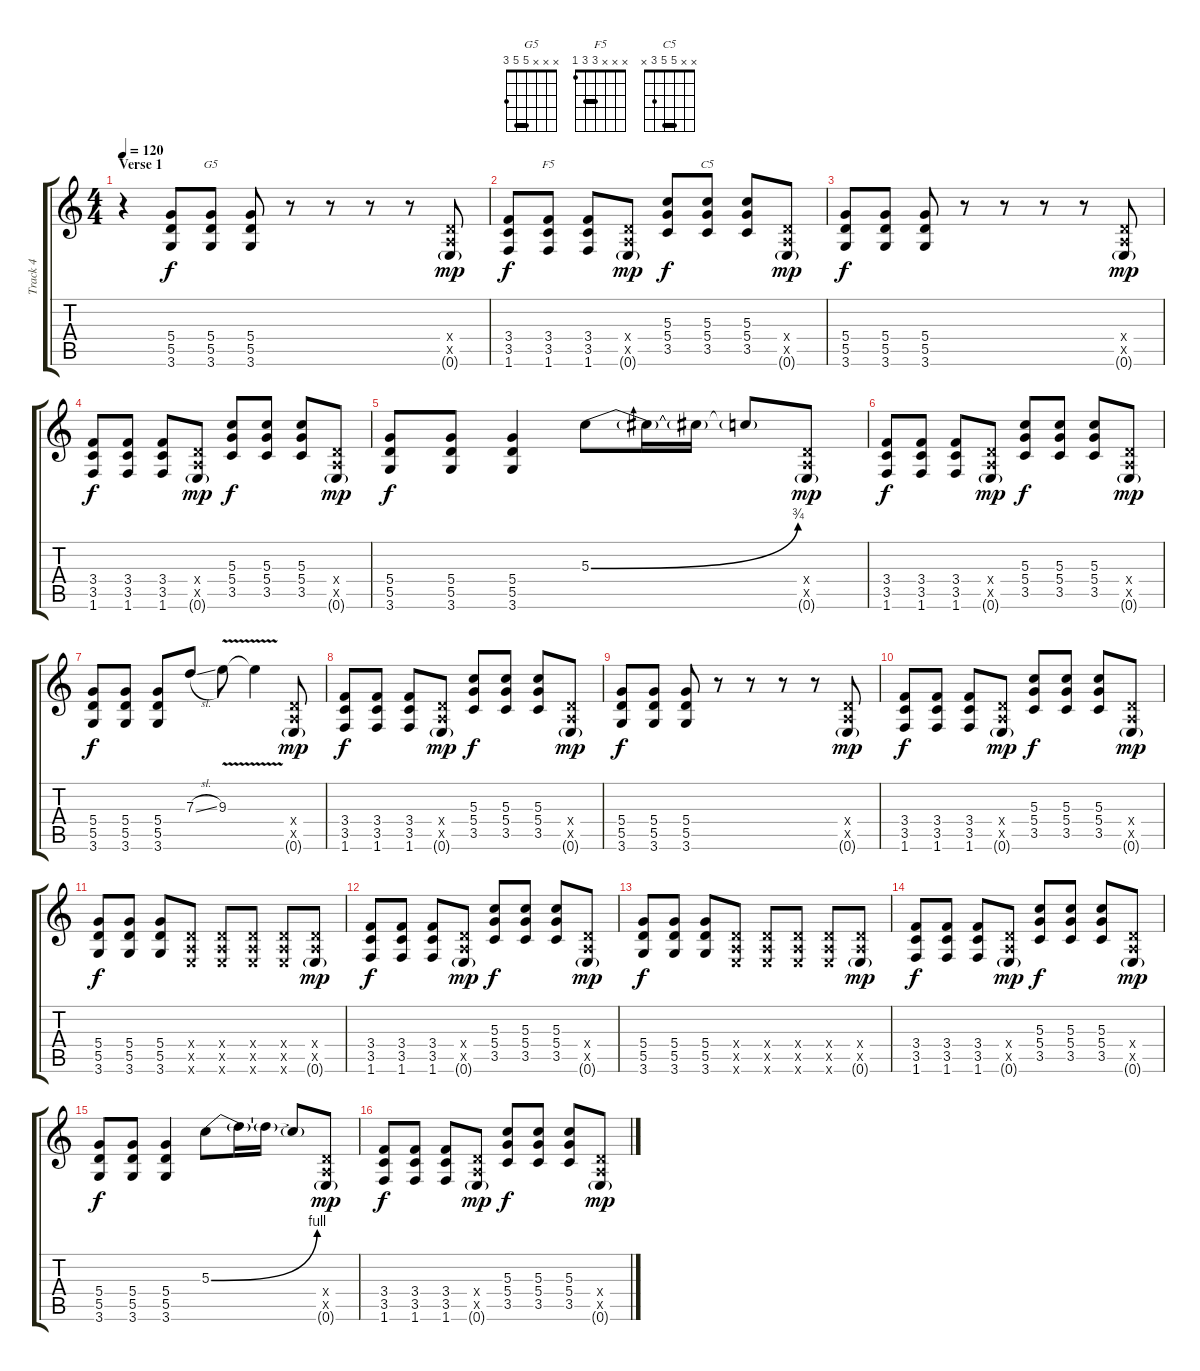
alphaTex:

\track ("Track 4" "Track 4") {instrument electricguitarclean}
\staff {score tabs}
\tuning (E4 B3 G3 D3 A2 E2) {hide}
\chord ("G5" x x x 5 5 3) {barre 5}
\chord ("F5" x x x 3 3 1) {barre 3}
\chord ("C5" x x 5 5 3 x) {barre 5}
\ts (4 4)
\section ("" "Verse 1")
\tempo 120
\clef g2
\ks c
r.4{dy f instrument electricguitarclean} (5.4 5.5 3.6).8 (5.4 5.5 3.6).8{ch "G5"} (5.4 5.5 3.6).8 r.8 r.8 r.8 r.8 (0.4{x} 0.5{x} 0.6{g}).8{dy mp} |
(3.4 3.5 1.6).8{dy f} (3.4 3.5 1.6).8{ch "F5"} (3.4 3.5 1.6).8 (0.4{x} 0.5{x} 0.6{g}).8{dy mp} (5.3 5.4 3.5).8{dy f} (5.3 5.4 3.5).8{ch "C5"} (5.3 5.4 3.5).8 (0.4{x} 0.5{x} 0.6{g}).8{dy mp} |
(5.4 5.5 3.6).8{dy f} (5.4 5.5 3.6).8 (5.4 5.5 3.6).8 r.8 r.8 r.8 r.8 (0.4{x} 0.5{x} 0.6{g}).8{dy mp} |
(3.4 3.5 1.6).8{dy f} (3.4 3.5 1.6).8 (3.4 3.5 1.6).8 (0.4{x} 0.5{x} 0.6{g}).8{dy mp} (5.3 5.4 3.5).8{dy f} (5.3 5.4 3.5).8 (5.3 5.4 3.5).8 (0.4{x} 0.5{x} 0.6{g}).8{dy mp} |
(5.4 5.5 3.6).8{dy f} (5.4 5.5 3.6).8 (5.4 5.5 3.6).4 5.3{be (bend 0 0 60 3)}.8 5.3{t}.16 5.3{t}.16 5.3{t}.8 (0.4{x} 0.5{x} 0.6{g}).8{dy mp} |
(3.4 3.5 1.6).8{dy f} (3.4 3.5 1.6).8 (3.4 3.5 1.6).8 (0.4{x} 0.5{x} 0.6{g}).8{dy mp} (5.3 5.4 3.5).8{dy f} (5.3 5.4 3.5).8 (5.3 5.4 3.5).8 (0.4{x} 0.5{x} 0.6{g}).8{dy mp} |
(5.4 5.5 3.6).8{dy f} (5.4 5.5 3.6).8 (5.4 5.5 3.6).8 7.3{sl}.8 9.3{v}.8 9.3{t}.4 (0.4{x} 0.5{x} 0.6{g}).8{dy mp} |
(3.4 3.5 1.6).8{dy f} (3.4 3.5 1.6).8 (3.4 3.5 1.6).8 (0.4{x} 0.5{x} 0.6{g}).8{dy mp} (5.3 5.4 3.5).8{dy f} (5.3 5.4 3.5).8 (5.3 5.4 3.5).8 (0.4{x} 0.5{x} 0.6{g}).8{dy mp} |
(5.4 5.5 3.6).8{dy f} (5.4 5.5 3.6).8 (5.4 5.5 3.6).8 r.8 r.8 r.8 r.8 (0.4{x} 0.5{x} 0.6{g}).8{dy mp} |
(3.4 3.5 1.6).8{dy f} (3.4 3.5 1.6).8 (3.4 3.5 1.6).8 (0.4{x} 0.5{x} 0.6{g}).8{dy mp} (5.3 5.4 3.5).8{dy f} (5.3 5.4 3.5).8 (5.3 5.4 3.5).8 (0.4{x} 0.5{x} 0.6{g}).8{dy mp} |
(5.4 5.5 3.6).8{dy f} (5.4 5.5 3.6).8 (5.4 5.5 3.6).8 (0.4{x} 0.5{x} 0.6{x}).8 (0.4{x} 0.5{x} 0.6{x}).8 (0.4{x} 0.5{x} 0.6{x}).8 (0.4{x} 0.5{x} 0.6{x}).8 (0.4{x} 0.5{x} 0.6{g}).8{dy mp} |
(3.4 3.5 1.6).8{dy f} (3.4 3.5 1.6).8 (3.4 3.5 1.6).8 (0.4{x} 0.5{x} 0.6{g}).8{dy mp} (5.3 5.4 3.5).8{dy f} (5.3 5.4 3.5).8 (5.3 5.4 3.5).8 (0.4{x} 0.5{x} 0.6{g}).8{dy mp} |
(5.4 5.5 3.6).8{dy f} (5.4 5.5 3.6).8 (5.4 5.5 3.6).8 (0.4{x} 0.5{x} 0.6{x}).8 (0.4{x} 0.5{x} 0.6{x}).8 (0.4{x} 0.5{x} 0.6{x}).8 (0.4{x} 0.5{x} 0.6{x}).8 (0.4{x} 0.5{x} 0.6{g}).8{dy mp} |
(3.4 3.5 1.6).8{dy f} (3.4 3.5 1.6).8 (3.4 3.5 1.6).8 (0.4{x} 0.5{x} 0.6{g}).8{dy mp} (5.3 5.4 3.5).8{dy f} (5.3 5.4 3.5).8 (5.3 5.4 3.5).8 (0.4{x} 0.5{x} 0.6{g}).8{dy mp} |
(5.4 5.5 3.6).8{dy f} (5.4 5.5 3.6).8 (5.4 5.5 3.6).4 5.3{be (bend 0 0 60 4)}.8 5.3{t}.16 5.3{t}.16 5.3{t}.8 (0.4{x} 0.5{x} 0.6{g}).8{dy mp} |
(3.4 3.5 1.6).8{dy f} (3.4 3.5 1.6).8 (3.4 3.5 1.6).8 (0.4{x} 0.5{x} 0.6{g}).8{dy mp} (5.3 5.4 3.5).8{dy f} (5.3 5.4 3.5).8 (5.3 5.4 3.5).8 (0.4{x} 0.5{x} 0.6{g}).8{dy mp}
